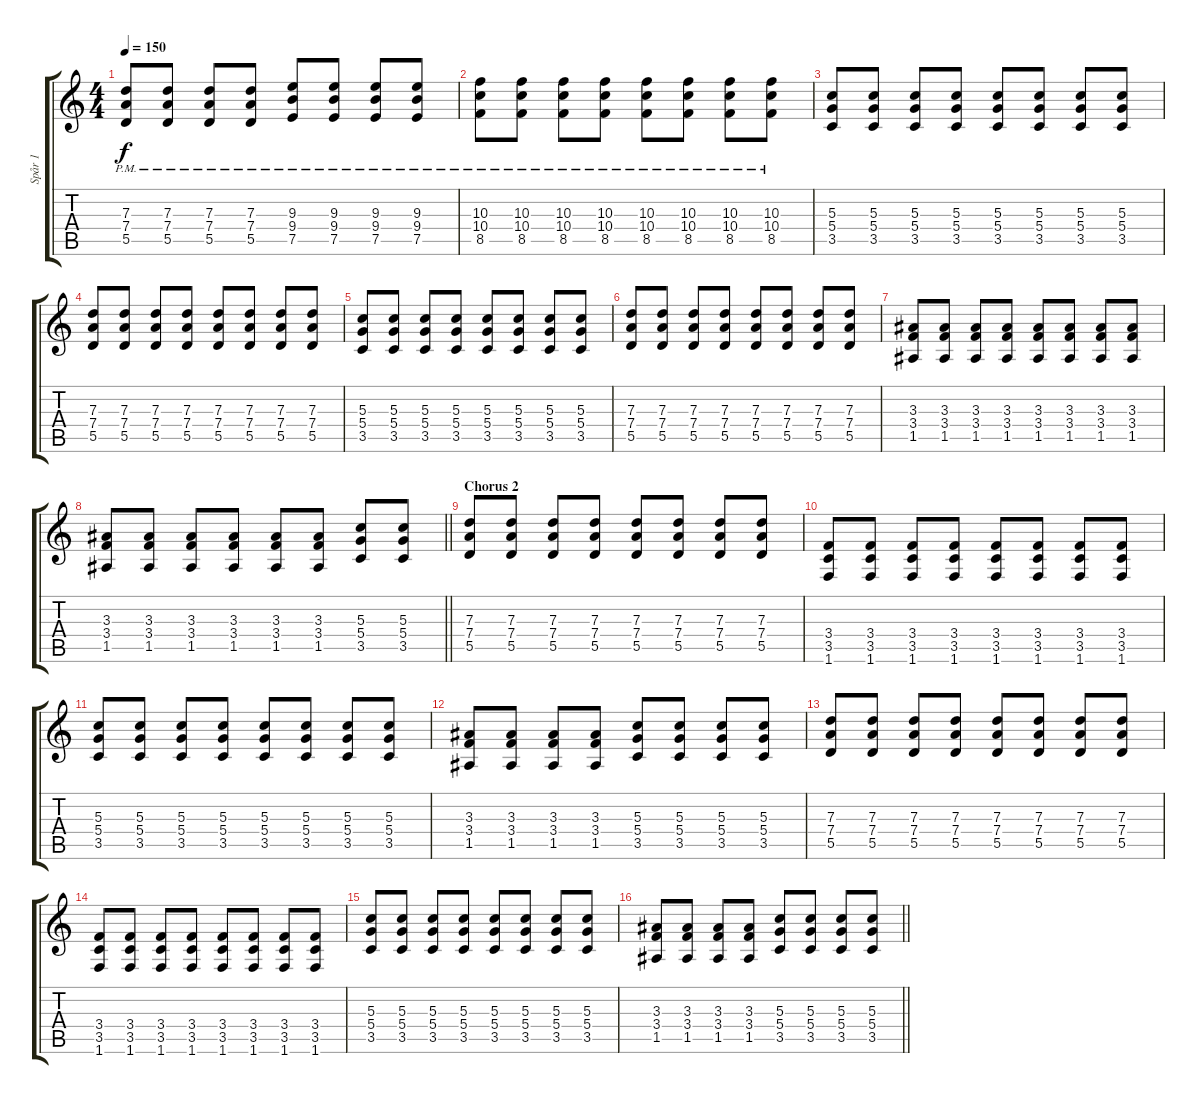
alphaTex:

\track ("Spår 1" "Spår 1") {instrument overdrivenguitar}
\staff {score tabs}
\tuning (E4 B3 G3 D3 A2 E2) {hide}
\ts (4 4)
\tempo 150
\clef g2
\ks c
(7.3{pm} 7.4{pm} 5.5{pm}).8{dy f} (7.3{pm} 7.4{pm} 5.5{pm}).8 (7.3{pm} 7.4{pm} 5.5{pm}).8 (7.3{pm} 7.4{pm} 5.5{pm}).8 (9.3{pm} 9.4{pm} 7.5{pm}).8 (9.3{pm} 9.4{pm} 7.5{pm}).8 (9.3{pm} 9.4{pm} 7.5{pm}).8 (9.3{pm} 9.4{pm} 7.5{pm}).8 |
(10.3{pm} 10.4{pm} 8.5{pm}).8 (10.3{pm} 10.4{pm} 8.5{pm}).8 (10.3{pm} 10.4{pm} 8.5{pm}).8 (10.3{pm} 10.4{pm} 8.5{pm}).8 (10.3{pm} 10.4{pm} 8.5{pm}).8 (10.3{pm} 10.4{pm} 8.5{pm}).8 (10.3{pm} 10.4{pm} 8.5{pm}).8 (10.3{pm} 10.4{pm} 8.5{pm}).8 |
(5.3 5.4 3.5).8 (5.3 5.4 3.5).8 (5.3 5.4 3.5).8 (5.3 5.4 3.5).8 (5.3 5.4 3.5).8 (5.3 5.4 3.5).8 (5.3 5.4 3.5).8 (5.3 5.4 3.5).8 |
(7.3 7.4 5.5).8 (7.3 7.4 5.5).8 (7.3 7.4 5.5).8 (7.3 7.4 5.5).8 (7.3 7.4 5.5).8 (7.3 7.4 5.5).8 (7.3 7.4 5.5).8 (7.3 7.4 5.5).8 |
(5.3 5.4 3.5).8 (5.3 5.4 3.5).8 (5.3 5.4 3.5).8 (5.3 5.4 3.5).8 (5.3 5.4 3.5).8 (5.3 5.4 3.5).8 (5.3 5.4 3.5).8 (5.3 5.4 3.5).8 |
(7.3 7.4 5.5).8 (7.3 7.4 5.5).8 (7.3 7.4 5.5).8 (7.3 7.4 5.5).8 (7.3 7.4 5.5).8 (7.3 7.4 5.5).8 (7.3 7.4 5.5).8 (7.3 7.4 5.5).8 |
(3.3 3.4 1.5).8 (3.3 3.4 1.5).8 (3.3 3.4 1.5).8 (3.3 3.4 1.5).8 (3.3 3.4 1.5).8 (3.3 3.4 1.5).8 (3.3 3.4 1.5).8 (3.3 3.4 1.5).8 |
\barLineRight lightlight
(3.3 3.4 1.5).8 (3.3 3.4 1.5).8 (3.3 3.4 1.5).8 (3.3 3.4 1.5).8 (3.3 3.4 1.5).8 (3.3 3.4 1.5).8 (5.3 5.4 3.5).8 (5.3 5.4 3.5).8 |
\section ("" "Chorus 2")
(7.3 7.4 5.5).8 (7.3 7.4 5.5).8 (7.3 7.4 5.5).8 (7.3 7.4 5.5).8 (7.3 7.4 5.5).8 (7.3 7.4 5.5).8 (7.3 7.4 5.5).8 (7.3 7.4 5.5).8 |
(3.4 3.5 1.6).8 (3.4 3.5 1.6).8 (3.4 3.5 1.6).8 (3.4 3.5 1.6).8 (3.4 3.5 1.6).8 (3.4 3.5 1.6).8 (3.4 3.5 1.6).8 (3.4 3.5 1.6).8 |
(5.3 5.4 3.5).8 (5.3 5.4 3.5).8 (5.3 5.4 3.5).8 (5.3 5.4 3.5).8 (5.3 5.4 3.5).8 (5.3 5.4 3.5).8 (5.3 5.4 3.5).8 (5.3 5.4 3.5).8 |
(3.3 3.4 1.5).8 (3.3 3.4 1.5).8 (3.3 3.4 1.5).8 (3.3 3.4 1.5).8 (5.3 5.4 3.5).8 (5.3 5.4 3.5).8 (5.3 5.4 3.5).8 (5.3 5.4 3.5).8 |
(7.3 7.4 5.5).8 (7.3 7.4 5.5).8 (7.3 7.4 5.5).8 (7.3 7.4 5.5).8 (7.3 7.4 5.5).8 (7.3 7.4 5.5).8 (7.3 7.4 5.5).8 (7.3 7.4 5.5).8 |
(3.4 3.5 1.6).8 (3.4 3.5 1.6).8 (3.4 3.5 1.6).8 (3.4 3.5 1.6).8 (3.4 3.5 1.6).8 (3.4 3.5 1.6).8 (3.4 3.5 1.6).8 (3.4 3.5 1.6).8 |
(5.3 5.4 3.5).8 (5.3 5.4 3.5).8 (5.3 5.4 3.5).8 (5.3 5.4 3.5).8 (5.3 5.4 3.5).8 (5.3 5.4 3.5).8 (5.3 5.4 3.5).8 (5.3 5.4 3.5).8 |
\barLineRight lightlight
(3.3 3.4 1.5).8 (3.3 3.4 1.5).8 (3.3 3.4 1.5).8 (3.3 3.4 1.5).8 (5.3 5.4 3.5).8 (5.3 5.4 3.5).8 (5.3 5.4 3.5).8 (5.3 5.4 3.5).8
